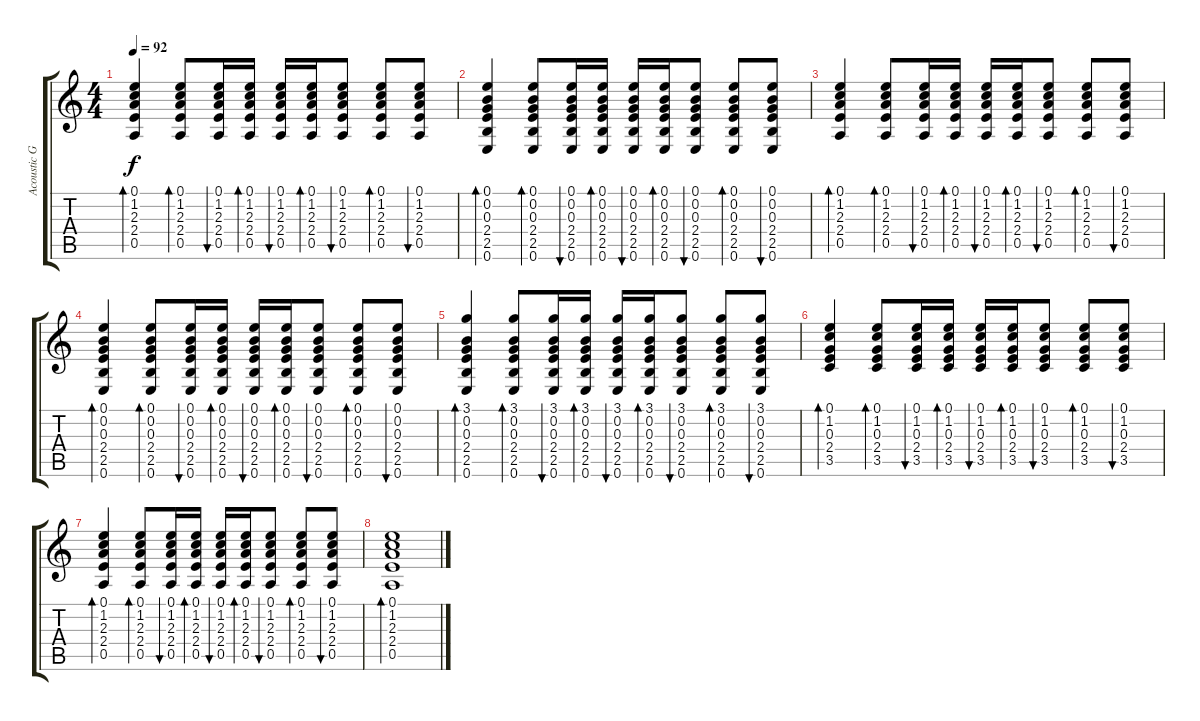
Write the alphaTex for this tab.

\track ("Acoustic Guitar" "Acoustic G") {instrument acousticguitarsteel}
\staff {score tabs}
\tuning (E4 B3 G3 D3 A2 E2) {hide}
\ts (4 4)
\tempo 92
\clef g2
\ks c
(0.1 1.2 2.3 2.4 0.5).4{bd 30 dy f} (0.1 1.2 2.3 2.4 0.5).8{bd 30} (0.1 1.2 2.3 2.4 0.5).16{bu 30} (0.1 1.2 2.3 2.4 0.5).16{bd 30} (0.1 1.2 2.3 2.4 0.5).16{bu 30} (0.1 1.2 2.3 2.4 0.5).16{bd 30} (0.1 1.2 2.3 2.4 0.5).8{bu 30} (0.1 1.2 2.3 2.4 0.5).8{bd 30} (0.1 1.2 2.3 2.4 0.5).8{bu 30} |
(0.1 0.2 0.3 2.4 2.5 0.6).4{bd 30} (0.1 0.2 0.3 2.4 2.5 0.6).8{bd 30} (0.1 0.2 0.3 2.4 2.5 0.6).16{bu 30} (0.1 0.2 0.3 2.4 2.5 0.6).16{bd 30} (0.1 0.2 0.3 2.4 2.5 0.6).16{bu 30} (0.1 0.2 0.3 2.4 2.5 0.6).16{bd 30} (0.1 0.2 0.3 2.4 2.5 0.6).8{bu 30} (0.1 0.2 0.3 2.4 2.5 0.6).8{bd 30} (0.1 0.2 0.3 2.4 2.5 0.6).8{bu 30} |
(0.1 1.2 2.3 2.4 0.5).4{bd 30} (0.1 1.2 2.3 2.4 0.5).8{bd 30} (0.1 1.2 2.3 2.4 0.5).16{bu 30} (0.1 1.2 2.3 2.4 0.5).16{bd 30} (0.1 1.2 2.3 2.4 0.5).16{bu 30} (0.1 1.2 2.3 2.4 0.5).16{bd 30} (0.1 1.2 2.3 2.4 0.5).8{bu 30} (0.1 1.2 2.3 2.4 0.5).8{bd 30} (0.1 1.2 2.3 2.4 0.5).8{bu 30} |
(0.1 0.2 0.3 2.4 2.5 0.6).4{bd 30} (0.1 0.2 0.3 2.4 2.5 0.6).8{bd 30} (0.1 0.2 0.3 2.4 2.5 0.6).16{bu 30} (0.1 0.2 0.3 2.4 2.5 0.6).16{bd 30} (0.1 0.2 0.3 2.4 2.5 0.6).16{bu 30} (0.1 0.2 0.3 2.4 2.5 0.6).16{bd 30} (0.1 0.2 0.3 2.4 2.5 0.6).8{bu 30} (0.1 0.2 0.3 2.4 2.5 0.6).8{bd 30} (0.1 0.2 0.3 2.4 2.5 0.6).8{bu 30} |
(3.1 0.2 0.3 2.4 2.5 0.6).4{bd 30} (3.1 0.2 0.3 2.4 2.5 0.6).8{bd 30} (3.1 0.2 0.3 2.4 2.5 0.6).16{bu 30} (3.1 0.2 0.3 2.4 2.5 0.6).16{bd 30} (3.1 0.2 0.3 2.4 2.5 0.6).16{bu 30} (3.1 0.2 0.3 2.4 2.5 0.6).16{bd 30} (3.1 0.2 0.3 2.4 2.5 0.6).8{bu 30} (3.1 0.2 0.3 2.4 2.5 0.6).8{bd 30} (3.1 0.2 0.3 2.4 2.5 0.6).8{bu 30} |
(0.1 1.2 0.3 2.4 3.5).4{bd 30} (0.1 1.2 0.3 2.4 3.5).8{bd 30} (0.1 1.2 0.3 2.4 3.5).16{bu 30} (0.1 1.2 0.3 2.4 3.5).16{bd 30} (0.1 1.2 0.3 2.4 3.5).16{bu 30} (0.1 1.2 0.3 2.4 3.5).16{bd 30} (0.1 1.2 0.3 2.4 3.5).8{bu 30} (0.1 1.2 0.3 2.4 3.5).8{bd 30} (0.1 1.2 0.3 2.4 3.5).8{bu 30} |
(0.1 1.2 2.3 2.4 0.5).4{bd 30} (0.1 1.2 2.3 2.4 0.5).8{bd 30} (0.1 1.2 2.3 2.4 0.5).16{bu 30} (0.1 1.2 2.3 2.4 0.5).16{bd 30} (0.1 1.2 2.3 2.4 0.5).16{bu 30} (0.1 1.2 2.3 2.4 0.5).16{bd 30} (0.1 1.2 2.3 2.4 0.5).8{bu 30} (0.1 1.2 2.3 2.4 0.5).8{bd 30} (0.1 1.2 2.3 2.4 0.5).8{bu 30} |
(0.1 1.2 2.3 2.4 0.5).1{bd 30}
